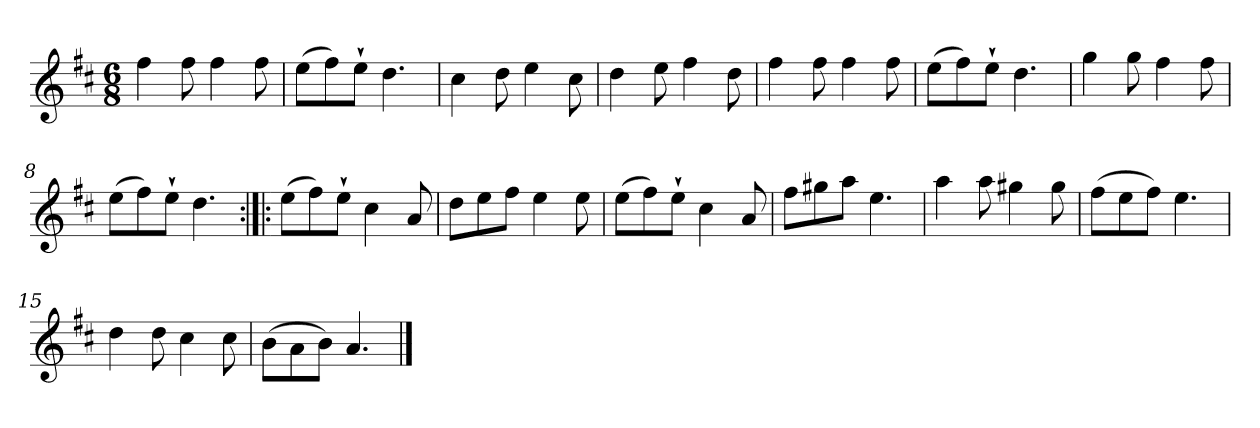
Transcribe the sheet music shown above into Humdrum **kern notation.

**kern
*part1
*staff1
*clefG2
*k[f#c#]
*D:
*M6/8
*MM132
=1
4ff#
8ff#
4ff#
8ff#
=2
(8ee\L
8ff#\)
8ee`\J
4.dd
=3
4cc#
8dd
4ee
8cc#
=4
4dd
8ee
4ff#
8dd
=5
4ff#
8ff#
4ff#
8ff#
=6
(8ee\L
8ff#\)
8ee`\J
4.dd
=7
4gg
8gg
4ff#
8ff#
=8
(8ee\L
8ff#\)
8ee`\J
4.dd
=9:|!|:
(8ee\L
8ff#\)
8ee`\J
4cc#
8a
=10
8dd\L
8ee\
8ff#\J
4ee
8ee
=11
(8ee\L
8ff#\)
8ee`\J
4cc#
8a
=12
8ff#\L
8gg#X\
8aa\J
4.ee
=13
4aa
8aa
4gg#X
8gg#
=14
(8ff#\L
8ee\
8ff#\J)
4.ee
=15
4dd
8dd
4cc#
8cc#
=16
(8b\L
8a\
8b\J)
4.a
==
*-
